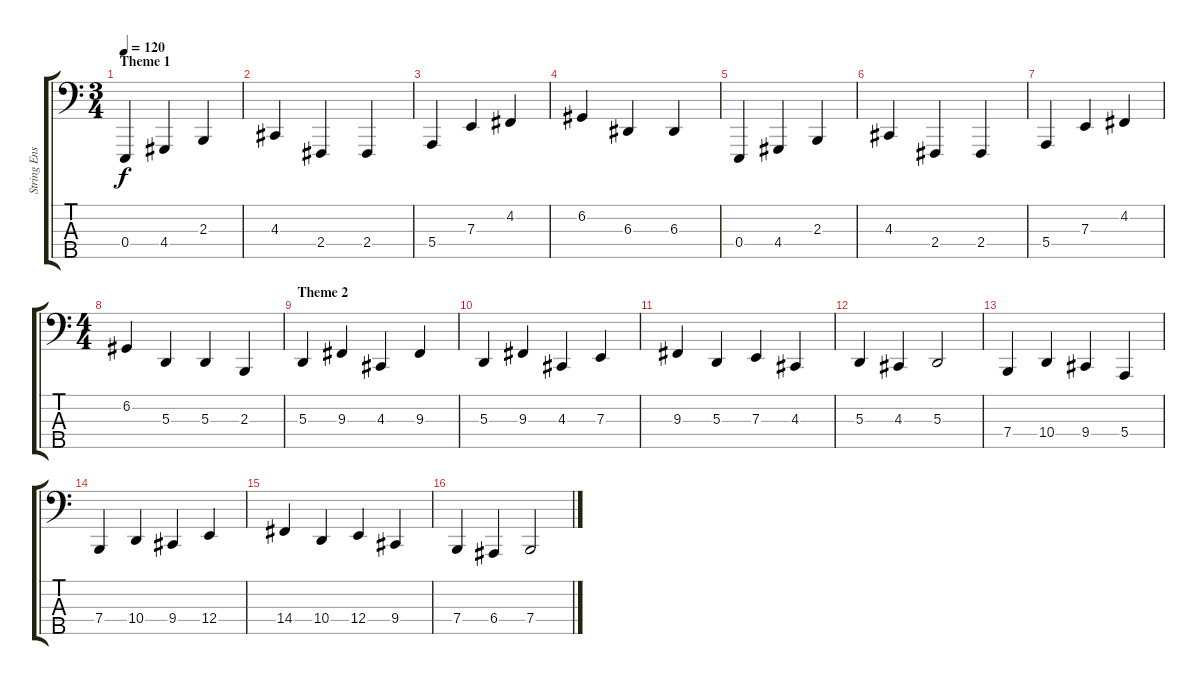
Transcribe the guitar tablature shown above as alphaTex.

\track ("String Ensemble" "String Ens") {instrument stringensemble1}
\staff {score tabs}
\tuning (G2 D2 A1 E1 B0) {hide}
\ts (3 4)
\section ("" "Theme 1")
\tempo 120
\clef f4
\ks c
0.4.4{dy f instrument stringensemble1} 4.4.4 2.3.4 |
4.3.4 2.4.4 2.4.4 |
5.4.4 7.3.4 4.2.4 |
6.2.4 6.3.4 6.3.4 |
0.4.4 4.4.4 2.3.4 |
4.3.4 2.4.4 2.4.4 |
5.4.4 7.3.4 4.2.4 |
\ts (4 4)
6.2.4 5.3.4 5.3.4 2.3.4 |
\section ("" "Theme 2")
5.3.4 9.3.4 4.3.4 9.3.4 |
5.3.4 9.3.4 4.3.4 7.3.4 |
9.3.4 5.3.4 7.3.4 4.3.4 |
5.3.4 4.3.4 5.3.2 |
7.4.4 10.4.4 9.4.4 5.4.4 |
7.4.4 10.4.4 9.4.4 12.4.4 |
14.4.4 10.4.4 12.4.4 9.4.4 |
7.4.4 6.4.4 7.4.2
